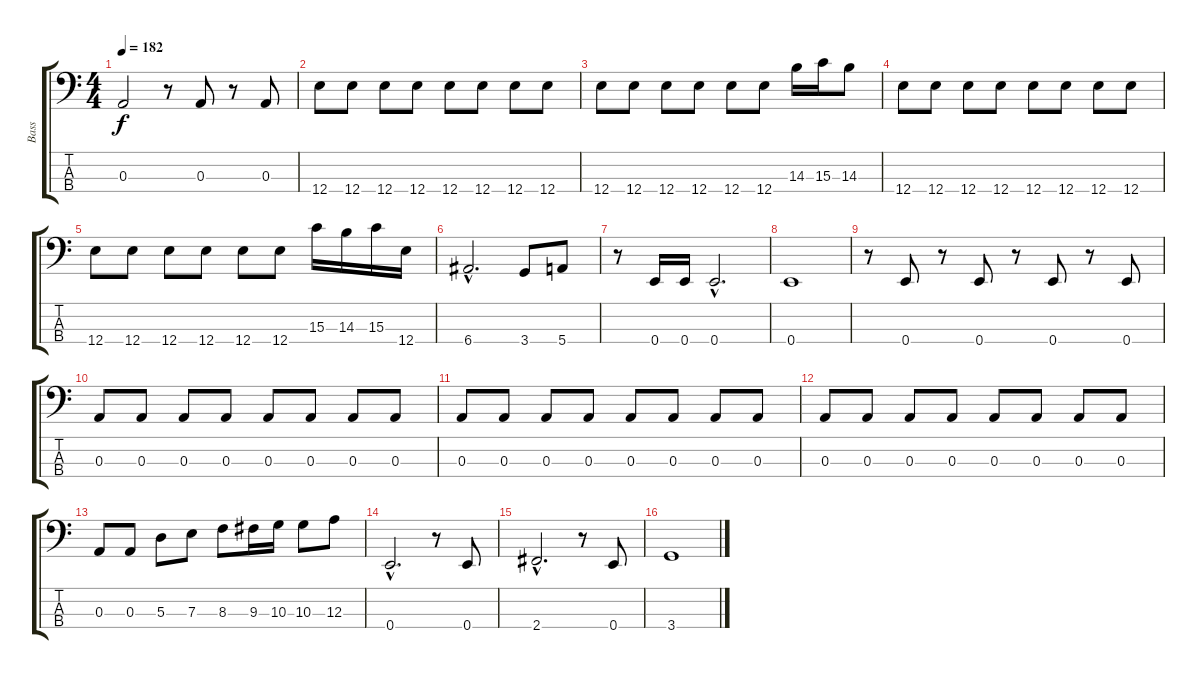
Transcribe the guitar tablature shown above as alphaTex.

\track ("Bass" "Bass") {instrument electricbasspick}
\staff {score tabs}
\tuning (G2 D2 A1 E1) {hide}
\ts (4 4)
\tempo 182
\clef f4
\ks c
0.3.2{dy f} r.8 0.3.8 r.8 0.3.8 |
12.4.8 12.4.8 12.4.8 12.4.8 12.4.8 12.4.8 12.4.8 12.4.8 |
12.4.8 12.4.8 12.4.8 12.4.8 12.4.8 12.4.8 14.3.16 15.3.16 14.3.8 |
12.4.8 12.4.8 12.4.8 12.4.8 12.4.8 12.4.8 12.4.8 12.4.8 |
12.4.8 12.4.8 12.4.8 12.4.8 12.4.8 12.4.8 15.3.16 14.3.16 15.3.16 12.4.16 |
6.4{hac}.2{d} 3.4.8 5.4.8 |
r.8 0.4.16 0.4.16 0.4{hac}.2{d} |
0.4.1 |
r.8 0.4.8 r.8 0.4.8 r.8 0.4.8 r.8 0.4.8 |
0.3.8 0.3.8 0.3.8 0.3.8 0.3.8 0.3.8 0.3.8 0.3.8 |
0.3.8 0.3.8 0.3.8 0.3.8 0.3.8 0.3.8 0.3.8 0.3.8 |
0.3.8 0.3.8 0.3.8 0.3.8 0.3.8 0.3.8 0.3.8 0.3.8 |
0.3.8 0.3.8 5.3.8 7.3.8 8.3.8 9.3.16 10.3.16 10.3.8 12.3.8 |
0.4{hac}.2{d} r.8 0.4.8 |
2.4{hac}.2{d} r.8 0.4.8 |
3.4.1
